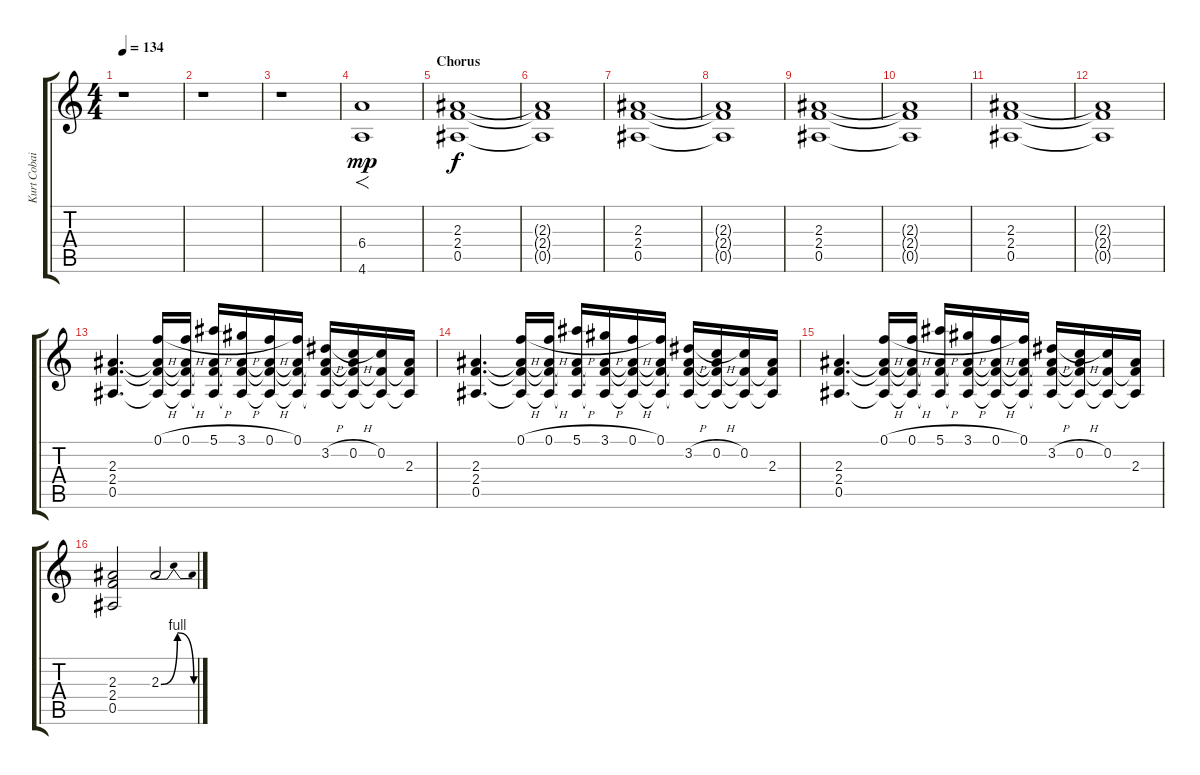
\track ("Kurt Cobain" "Kurt Cobai") {instrument distortionguitar}
\staff {score tabs}
\tuning (F4 C4 Ab3 Eb3 Bb2 F2) {hide}
\ts (4 4)
\tempo 134
\clef g2
\ks c
r.1{dy f} |
r.1 |
r.1 |
(6.4 4.6).1{f dy mp} |
\section ("" "Chorus")
(2.3 2.4 0.5).1{dy f} |
(2.3{t} 2.4{t} 0.5{t}).1 |
(2.3 2.4 0.5).1 |
(2.3{t} 2.4{t} 0.5{t}).1 |
(2.3 2.4 0.5).1 |
(2.3{t} 2.4{t} 0.5{t}).1 |
(2.3 2.4 0.5).1 |
(2.3{t} 2.4{t} 0.5{t}).1 |
(2.3 2.4 0.5).4{d} (0.1{h} 2.3{t} 2.4{t} 0.5{t}).16 (0.1{h} 2.3{t} 2.4{t} 0.5{t}).16 (5.1{h} 2.3{t} 2.4{t} 0.5{t}).16 (3.1{h} 2.3{t} 2.4{t} 0.5{t}).16 (0.1{h} 2.3{t} 2.4{t} 0.5{t}).16 (0.1 2.3{t} 2.4{t} 0.5{t}).16 (3.2{h} 2.3{t} 2.4{t} 0.5{t}).16 (0.2{h} 2.3{t} 2.4{t} 0.5{t}).16 (0.2 2.4{t} 0.5{t}).16 (2.3 2.4{t} 0.5{t}).16 |
(2.3 2.4 0.5).4{d} (0.1{h} 2.3{t} 2.4{t} 0.5{t}).16 (0.1{h} 2.3{t} 2.4{t} 0.5{t}).16 (5.1{h} 2.3{t} 2.4{t} 0.5{t}).16 (3.1{h} 2.3{t} 2.4{t} 0.5{t}).16 (0.1{h} 2.3{t} 2.4{t} 0.5{t}).16 (0.1 2.3{t} 2.4{t} 0.5{t}).16 (3.2{h} 2.3{t} 2.4{t} 0.5{t}).16 (0.2{h} 2.3{t} 2.4{t} 0.5{t}).16 (0.2 2.4{t} 0.5{t}).16 (2.3 2.4{t} 0.5{t}).16 |
(2.3 2.4 0.5).4{d} (0.1{h} 2.3{t} 2.4{t} 0.5{t}).16 (0.1{h} 2.3{t} 2.4{t} 0.5{t}).16 (5.1{h} 2.3{t} 2.4{t} 0.5{t}).16 (3.1{h} 2.3{t} 2.4{t} 0.5{t}).16 (0.1{h} 2.3{t} 2.4{t} 0.5{t}).16 (0.1 2.3{t} 2.4{t} 0.5{t}).16 (3.2{h} 2.3{t} 2.4{t} 0.5{t}).16 (0.2{h} 2.3{t} 2.4{t} 0.5{t}).16 (0.2 2.4{t} 0.5{t}).16 (2.3 2.4{t} 0.5{t}).16 |
(2.3 2.4 0.5).2 2.3{be (bendrelease 0 0 30 4 55 4 60 0)}.2
